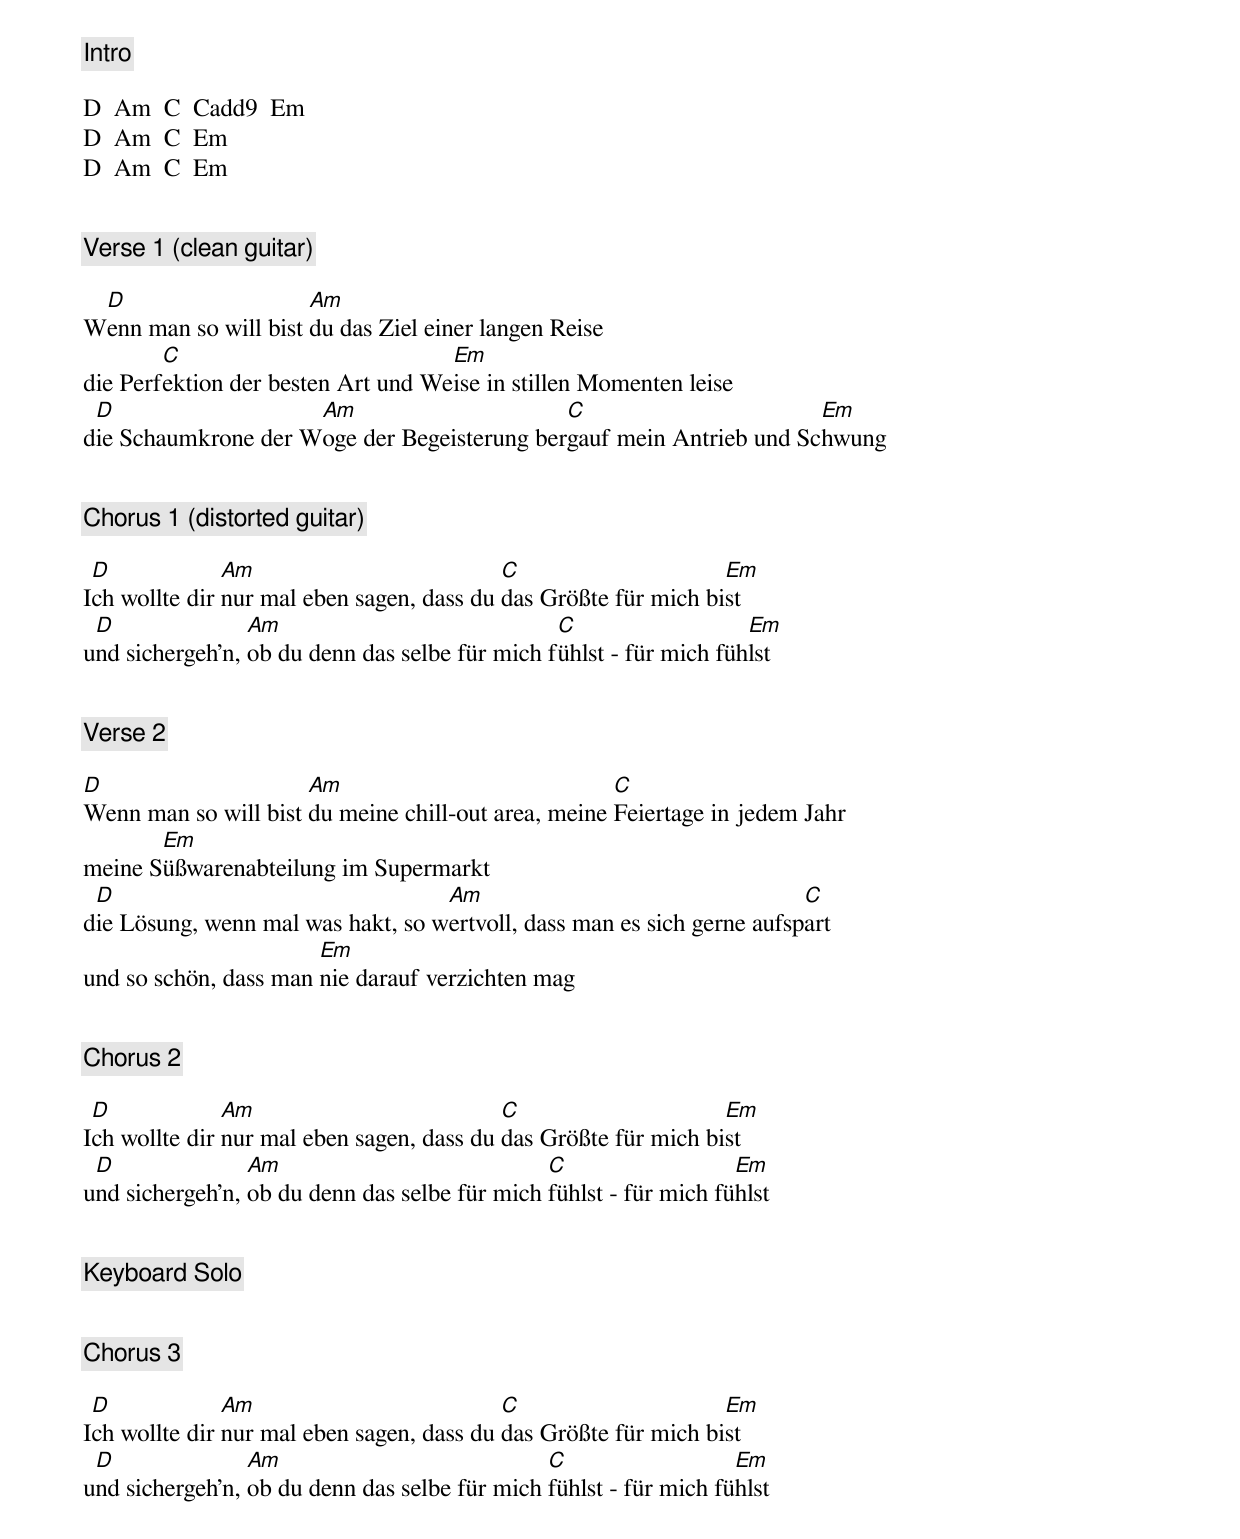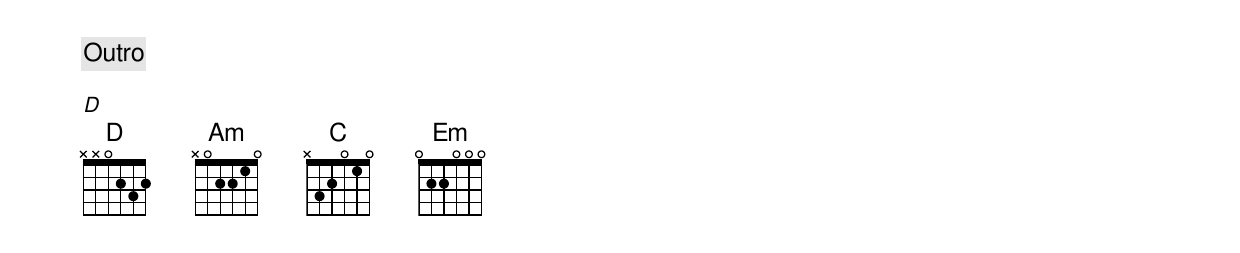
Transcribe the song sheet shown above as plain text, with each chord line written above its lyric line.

[Intro]

D  Am  C  Cadd9  Em
D  Am  C  Em
D  Am  C  Em


[Verse 1] (clean guitar)

 D                    Am
Wenn man so will bist du das Ziel einer langen Reise
        C                           Em
die Perfektion der besten Art und Weise in stillen Momenten leise
 D                   Am                      C                       Em
die Schaumkrone der Woge der Begeisterung bergauf mein Antrieb und Schwung


[Chorus 1] (distorted guitar)

 D             Am                          C                     Em
Ich wollte dir nur mal eben sagen, dass du das Größte für mich bist
 D               Am                             C                   Em
und sichergeh'n, ob du denn das selbe für mich fühlst - für mich fühlst


[Verse 2]

D                     Am                             C
Wenn man so will bist du meine chill-out area, meine Feiertage in jedem Jahr
       Em
meine Süßwarenabteilung im Supermarkt
 D                                 Am                                   C
die Lösung, wenn mal was hakt, so wertvoll, dass man es sich gerne aufspart
                       Em
und so schön, dass man nie darauf verzichten mag


[Chorus 2]

 D             Am                          C                     Em
Ich wollte dir nur mal eben sagen, dass du das Größte für mich bist
 D               Am                            C                   Em
und sichergeh'n, ob du denn das selbe für mich fühlst - für mich fühlst


[Keyboard Solo]


[Chorus 3]

 D             Am                          C                     Em
Ich wollte dir nur mal eben sagen, dass du das Größte für mich bist
 D               Am                            C                   Em
und sichergeh'n, ob du denn das selbe für mich fühlst - für mich fühlst


[Outro]

D
